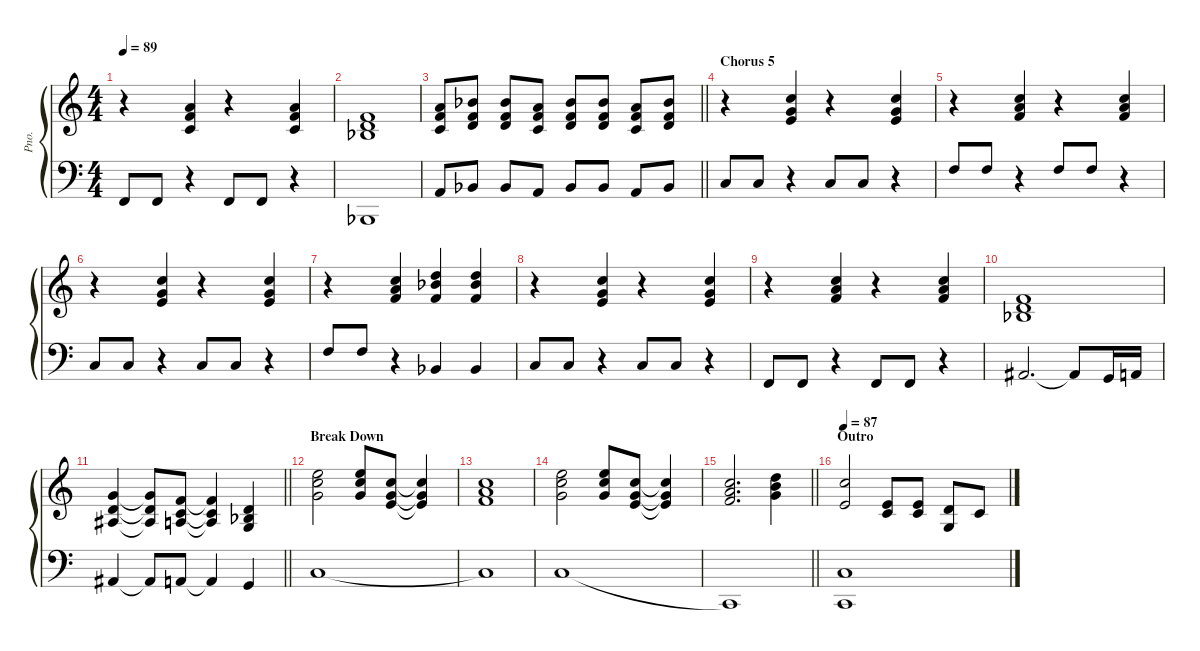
\defaultSystemsLayout 4
\hideDynamics
\bracketExtendMode groupsimilarinstruments
\otherSystemsTrackNameOrientation horizontal
\track ("Grand Piano" "Pno.") {instrument acousticgrandpiano}
\staff {score}
\tuning (E4 B3 G3 D3 A2 E2)
\ts (4 4)
\tempo 89
\clef g2
\ks c
r.4{dy fff beam Down} (1.2 1.1 14.3).4{beam Up} r.4{beam Up} (1.2 1.1 14.3).4{beam Up} |
(3.3{acc b} 3.2 1.1).1{beam Up} |
\barLineRight lightlight
(1.2 1.1 14.3).8{beam Up} (7.3 6.2 6.1{acc b}).8{beam Up} (7.3 6.2 6.1{acc b}).8{beam Up} (5.3 6.2 5.1).8{beam Up} (3.2 1.1 15.3{acc b}).8{beam Up} (3.2 1.1 15.3{acc b}).8{beam Up} (5.3 1.1 10.2).8{beam Up} (3.2 1.1 15.3{acc b}).8{beam Up} |
\section ("" "Chorus 5")
r.4{ot 8vb beam Down} (2.4 0.3 1.2).4{ot 8vb beam Up} r.4{ot 8vb beam Up} (2.4 0.3 1.2).4{ot 8vb beam Up} |
r.4{ot 8vb beam Down} (3.4 2.3 1.2).4{ot 8vb beam Up} r.4{ot 8vb beam Up} (3.4 2.3 1.2).4{ot 8vb beam Up} |
r.4{ot 8vb beam Down} (2.4 0.3 1.2).4{ot 8vb beam Up} r.4{ot 8vb beam Up} (2.4 0.3 1.2).4{ot 8vb beam Up} |
r.4{ot 8vb beam Down} (3.4 2.3 1.2).4{ot 8vb beam Up} (3.4 3.3{acc b} 3.2).4{ot 8vb beam Up} (3.4 3.3{acc b} 3.2).4{ot 8vb beam Up} |
r.4{ot 8vb beam Down} (2.4 0.3 1.2).4{ot 8vb beam Up} r.4{ot 8vb beam Up} (2.4 0.3 1.2).4{ot 8vb beam Up} |
r.4{ot 8vb beam Down} (3.4 2.3 1.2).4{ot 8vb beam Up} r.4{ot 8vb beam Up} (3.4 2.3 1.2).4{ot 8vb beam Up} |
(3.3{acc b} 3.2 1.1).1{beam Up} |
\barLineRight lightlight
(3.3{acc #} 3.2 3.1).4{beam Up} (3.3{t acc #} 3.2{t} 3.1{t}).8{beam Up} (2.3 1.2 1.1).8{beam Up} (2.3{t} 1.2{t} 1.1{t}).4{beam Up} (0.3 8.4{acc b} 3.2).4{beam Up} |
\section ("" "Break Down")
(0.3 1.2 0.1).2{ot 8vb beam Down} (0.3 1.2 0.1).8{ot 8vb beam Up} (2.4 0.3 1.2).8{ot 8vb beam Up} (2.4{t} 0.3{t} 1.2{t}).4{ot 8vb beam Up} |
(3.4 2.3 1.2).1{ot 8vb beam Up} |
(0.3 1.2 0.1).2{ot 8vb beam Down} (0.3 1.2 0.1).8{ot 8vb beam Up} (2.4 0.3 1.2).8{ot 8vb beam Up} (2.4{t} 0.3{t} 1.2{t}).4{ot 8vb beam Up} |
\barLineRight lightlight
(3.4 2.3 1.2).2{d ot 8vb beam Up} (0.3 0.2 12.4).4{ot 8vb beam Down} |
\section ("" "Outro")
\tempo 87
(2.4 1.2).2{ot 8vb dy mf beam Up} (1.2 0.1).8{beam Up} (1.2 0.1).8{beam Up} (0.3 3.2).8{beam Up} 1.2.8{beam Up}
\staff {score}
\tuning (G2 D2 A1 E1 B0)
\clef f4
\ottava regular
\simile none
\ks c
3.2.8{dy fff beam Up} 3.2.8{beam Up} r.4{beam Up} 3.2.8{beam Up} 3.2.8{beam Up} r.4{beam Up} |
1.3{acc b}.1{beam Up} |
\barLineRight lightlight
2.1.8{beam Up} 3.1{acc b}.8{beam Up} 3.1{acc b}.8{beam Up} 2.1.8{beam Up} 3.1{acc b}.8{beam Up} 3.1{acc b}.8{beam Up} 2.1.8{beam Up} 3.1{acc b}.8{beam Up} |
3.3.8{ot 8vb beam Up} 3.3.8{ot 8vb beam Up} r.4{ot 8vb beam Up} 3.3.8{ot 8vb beam Up} 3.3.8{ot 8vb beam Up} r.4{ot 8vb beam Up} |
3.2.8{ot 8vb beam Up} 3.2.8{ot 8vb beam Up} r.4{ot 8vb beam Up} 3.2.8{ot 8vb beam Up} 3.2.8{ot 8vb beam Up} r.4{ot 8vb beam Up} |
3.3.8{ot 8vb beam Up} 3.3.8{ot 8vb beam Up} r.4{ot 8vb beam Up} 3.3.8{ot 8vb beam Up} 3.3.8{ot 8vb beam Up} r.4{ot 8vb beam Up} |
3.2.8{ot 8vb beam Up} 3.2.8{ot 8vb beam Up} r.4{ot 8vb beam Up} 1.3{acc b}.4{ot 8vb beam Up} 1.3{acc b}.4{ot 8vb beam Up} |
3.3.8{ot 8vb beam Up} 3.3.8{ot 8vb beam Up} r.4{ot 8vb beam Up} 3.3.8{ot 8vb beam Up} 3.3.8{ot 8vb beam Up} r.4{ot 8vb beam Up} |
3.2.8{beam Up} 3.2.8{beam Up} r.4{beam Up} 3.2.8{beam Up} 3.2.8{beam Up} r.4{beam Up} |
1.3{acc #}.2{d ot 8vb beam Up} 1.3{t acc #}.8{ot 8vb beam Up} 0.1.16{beam Up} 2.1.16{beam Up} |
\barLineRight lightlight
3.1{acc #}.4{beam Up} 3.1{t acc #}.8{beam Up} 2.1.8{beam Up} 2.1{t}.4{beam Up} 0.1.4{beam Up} |
3.3.1{ot 8vb beam Up} |
3.3{t}.1{ot 8vb beam Up} |
3.3.1{ot 8vb beam Up} |
\barLineRight lightlight
3.3{t}.1{beam Up} |
(3.3 5.1).1{dy mf beam Up}
